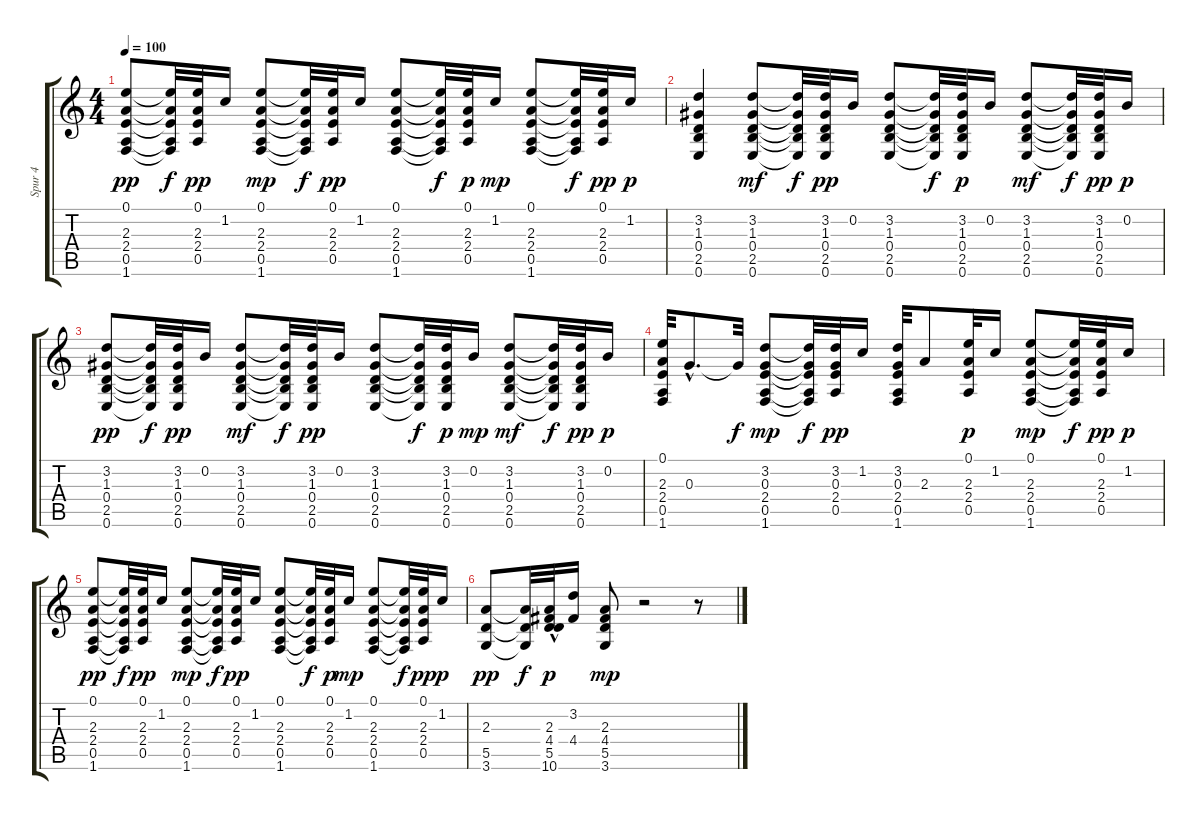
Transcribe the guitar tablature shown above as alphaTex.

\track ("Spur 4" "Spur 4") {instrument acousticguitarsteel}
\staff {score tabs}
\tuning (E4 B3 G3 D3 A2 E2) {hide}
\ts (4 4)
\tempo 100
\clef g2
\ks c
(0.1 2.3 2.4 0.5 1.6).8{dy pp volume 7} (0.1{t} 2.3{t} 2.4{t} 0.5{t} 1.6{t}).32{dy f} (0.1 2.3 2.4 0.5).32{dy pp} 1.2.16 (0.1 2.3 2.4 0.5 1.6).8{dy mp} (0.1{t} 2.3{t} 2.4{t} 0.5{t} 1.6{t}).32{dy f} (0.1 2.3 2.4 0.5).32{dy pp} 1.2.16 (0.1 2.3 2.4 0.5 1.6).8 (0.1{t} 2.3{t} 2.4{t} 0.5{t} 1.6{t}).32{dy f} (0.1 2.3 2.4 0.5).32{dy p} 1.2.16{dy mp} (0.1 2.3 2.4 0.5 1.6).8 (0.1{t} 2.3{t} 2.4{t} 0.5{t} 1.6{t}).32{dy f} (0.1 2.3 2.4 0.5).32{dy pp} 1.2.16{dy p} |
(3.2 1.3 0.4 2.5 0.6).4{volume 6} (3.2 1.3 0.4 2.5 0.6).8{dy mf} (3.2{t} 1.3{t} 0.4{t} 2.5{t} 0.6{t}).32{dy f} (3.2 1.3 0.4 2.5 0.6).32{dy pp volume 6} 0.2.16 (3.2 1.3 0.4 2.5 0.6).8 (3.2{t} 1.3{t} 0.4{t} 2.5{t} 0.6{t}).32{dy f} (3.2 1.3 0.4 2.5 0.6).32{dy p} 0.2.16 (3.2 1.3 0.4 2.5 0.6).8{dy mf volume 6} (3.2{t} 1.3{t} 0.4{t} 2.5{t} 0.6{t}).32{dy f} (3.2 1.3 0.4 2.5 0.6).32{dy pp} 0.2.16{dy p} |
(3.2 1.3 0.4 2.5 0.6).8{dy pp} (3.2{t} 1.3{t} 0.4{t} 2.5{t} 0.6{t}).32{dy f} (3.2 1.3 0.4 2.5 0.6).32{dy pp volume 6} 0.2.16 (3.2 1.3 0.4 2.5 0.6).8{dy mf} (3.2{t} 1.3{t} 0.4{t} 2.5{t} 0.6{t}).32{dy f} (3.2 1.3 0.4 2.5 0.6).32{dy pp} 0.2.16 (3.2 1.3 0.4 2.5 0.6).8{volume 5} (3.2{t} 1.3{t} 0.4{t} 2.5{t} 0.6{t}).32{dy f} (3.2 1.3 0.4 2.5 0.6).32{dy p} 0.2.16{dy mp} (3.2 1.3 0.4 2.5 0.6).8{dy mf volume 5} (3.2{t} 1.3{t} 0.4{t} 2.5{t} 0.6{t}).32{dy f} (3.2 1.3 0.4 2.5 0.6).32{dy pp} 0.2.16{dy p} |
(0.1 2.3 2.4 0.5 1.6).32{volume 4} 0.3{hac}.8{d} 0.3{t}.32{dy f} (3.2 0.3 2.4 0.5 1.6).8{dy mp volume 4} (3.2{t} 0.3{t} 2.4{t} 0.5{t} 1.6{t}).32{dy f} (3.2 0.3 2.4 0.5).32{dy pp volume 4} 1.2.16 (3.2 0.3 2.4 0.5 1.6).32{volume 3} 2.3.8 (0.1 2.3 2.4 0.5).32{dy p volume 3} 1.2.16 (0.1 2.3 2.4 0.5 1.6).8{dy mp volume 2} (0.1{t} 2.3{t} 2.4{t} 0.5{t} 1.6{t}).32{dy f} (0.1 2.3 2.4 0.5).32{dy pp volume 2} 1.2.16{dy p} |
(0.1 2.3 2.4 0.5 1.6).8{dy pp volume 2} (0.1{t} 2.3{t} 2.4{t} 0.5{t} 1.6{t}).32{dy f} (0.1 2.3 2.4 0.5).32{dy pp volume 1} 1.2.16 (0.1 2.3 2.4 0.5 1.6).8{dy mp} (0.1{t} 2.3{t} 2.4{t} 0.5{t} 1.6{t}).32{dy f} (0.1 2.3 2.4 0.5).32{dy pp} 1.2.16 (0.1 2.3 2.4 0.5 1.6).8 (0.1{t} 2.3{t} 2.4{t} 0.5{t} 1.6{t}).32{dy f} (0.1 2.3 2.4 0.5).32{dy p} 1.2.16{dy mp} (0.1 2.3 2.4 0.5 1.6).8 (0.1{t} 2.3{t} 2.4{t} 0.5{t} 1.6{t}).32{dy f} (0.1 2.3 2.4 0.5).32{dy pp} 1.2.16{dy p} |
(2.3 5.5 3.6).8{dy pp} (2.3{t} 5.5{t} 3.6{t}).32{dy f} (2.3 4.4 5.5{hac} 10.6{hac}).32{dy p} (3.2 4.4).16 (2.3 4.4 5.5 3.6).8{dy mp} r.2 r.8
